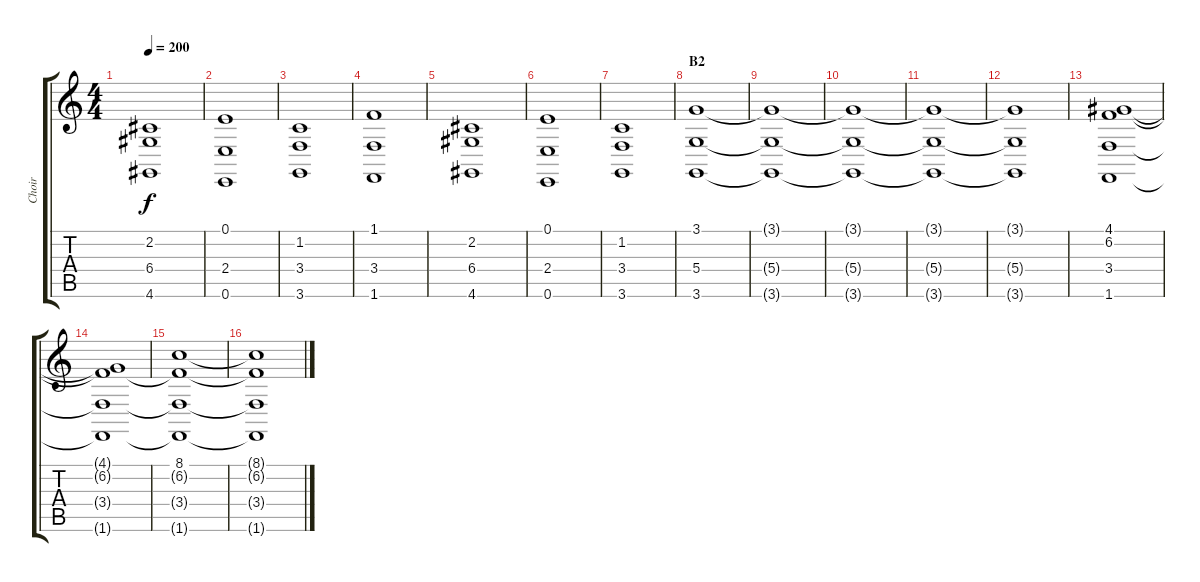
\track ("Choir" "Choir") {instrument choiraahs}
\staff {score tabs}
\tuning (E4 B3 G3 D3 A2 E2) {hide}
\ts (4 4)
\tempo 200
\clef g2
\ks c
(2.2 6.4 4.6).1{dy f} |
(0.1 2.4 0.6).1 |
(1.2 3.4 3.6).1 |
(1.1 3.4 1.6).1 |
(2.2 6.4 4.6).1 |
(0.1 2.4 0.6).1 |
(1.2 3.4 3.6).1 |
\section ("" "B2")
(3.1 5.4 3.6).1 |
(3.1{t} 5.4{t} 3.6{t}).1 |
(3.1{t} 5.4{t} 3.6{t}).1 |
(3.1{t} 5.4{t} 3.6{t}).1 |
(3.1{t} 5.4{t} 3.6{t}).1 |
(4.1 6.2 3.4 1.6).1 |
(4.1{t} 6.2{t} 3.4{t} 1.6{t}).1 |
(8.1 6.2{t} 3.4{t} 1.6{t}).1 |
(8.1{t} 6.2{t} 3.4{t} 1.6{t}).1
